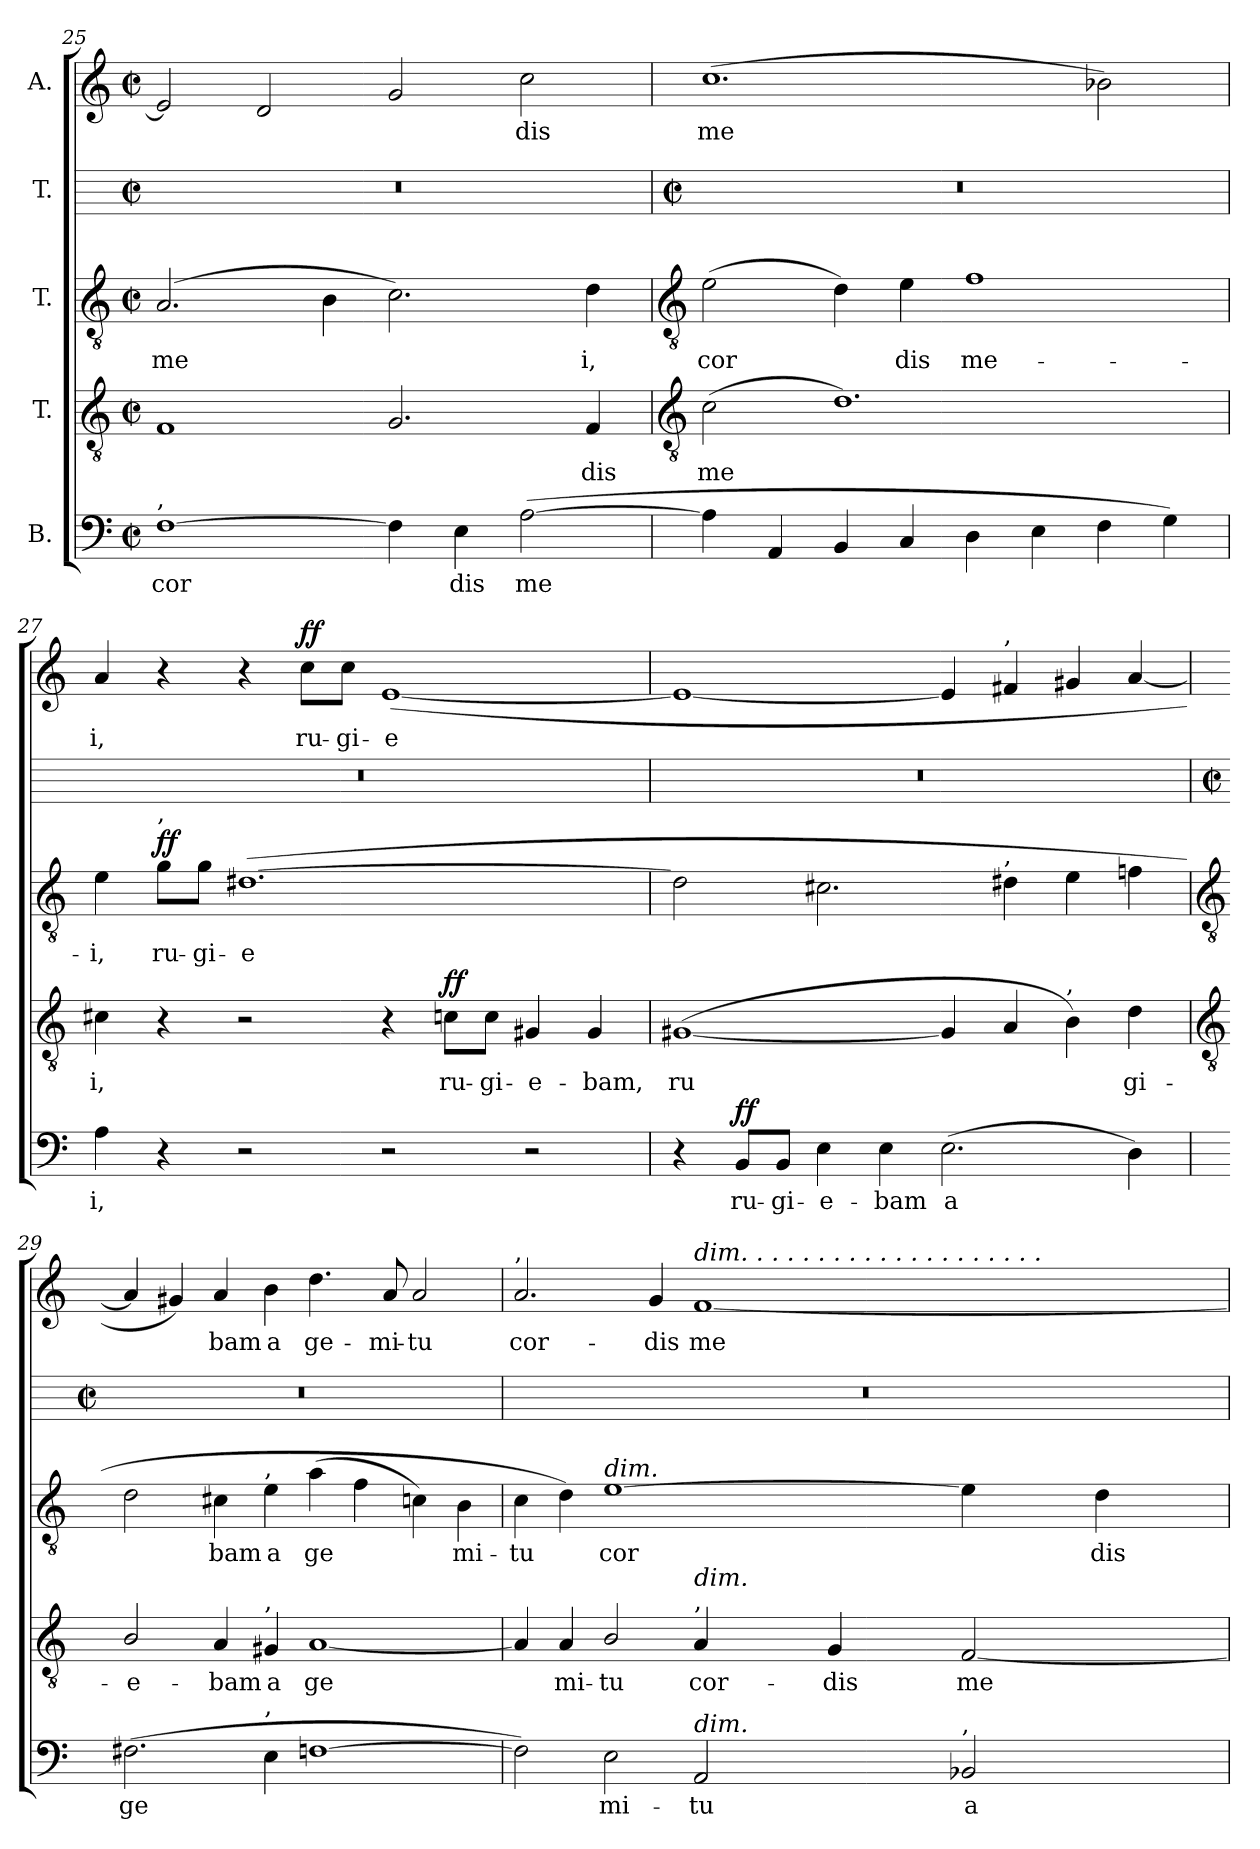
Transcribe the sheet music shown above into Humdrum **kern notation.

**kern	**text	**dynam	**kern	**text	**dynam	**kern	**text	**dynam	**kern	**kern	**text	**dynam
*part5	*part5	*part5	*part4	*part4	*part4	*part3	*part3	*part3	*part2	*part1	*part1	*part1
*staff5	*staff5	*staff5	*staff4	*staff4	*staff4	*staff3	*staff3	*staff3	*staff2	*staff1	*staff1	*staff1
*I"B.	*	*	*I"T.	*	*	*I"T.	*	*	*I"T.	*I"A.	*	*
*clefF4	*	*	*clefGv2	*	*	*clefGv2	*	*	*	*clefG2	*	*
*k[]	*	*	*k[]	*	*	*k[]	*	*	*	*k[]	*	*
*C:	*	*	*C:	*	*	*C:	*	*	*	*C:	*	*
*M4/2	*	*	*M4/2	*	*	*M4/2	*	*	*M4/2	*M4/2	*	*
*met(c|)	*	*	*met(c|)	*	*	*met(c|)	*	*	*met(c|)	*met(c|)	*	*
=25	=25	=25	=25	=25	=25	=25	=25	=25	=25	=25	=25	=25
!LO:TX:a:t=,	!	!	!	!	!	!	!	!	!	!	!	!
!	!LO:LY:b	!	!	!	!	!	!LO:LY:b	!	!	!	!	!
[1F	cor	.	1F	.	.	(>2.A	me	.	0r	2e]	.	.
.	.	.	.	.	.	.	.	.	.	2d	.	.
.	.	.	.	.	.	4B	.	.	.	.	.	.
4F]	.	.	2.G	.	.	2.c)	.	.	.	2g	.	.
!	!LO:LY:b	!	!	!	!	!	!	!	!	!	!	!
4E	dis	.	.	.	.	.	.	.	.	.	.	.
!	!LO:LY:b	!	!	!	!	!	!	!	!	!	!LO:LY:b	!
(>[2A	me	.	.	.	.	.	.	.	.	2cc	dis	.
!	!	!	!	!LO:LY:b	!	!	!LO:LY:b	!	!	!	!	!
.	.	.	4F	dis	.	4d	i,	.	.	.	.	.
!!LO:LB:g=z
=26	=26	=26	=26	=26	=26	=26	=26	=26	=26	=26	=26	=26
*	*	*	*clefGv2	*	*	*clefGv2	*	*	*	*	*	*
*	*	*	*	*	*	*	*	*	*M4/2	*	*	*
*	*	*	*	*	*	*	*	*	*met(c|)	*	*	*
!	!	!	!	!LO:LY:b	!	!	!LO:LY:b	!	!	!	!LO:LY:b	!
4A]	.	.	(>2c	me	.	(>2e	cor	.	0r	(>1.cc	me	.
4AA	.	.	.	.	.	.	.	.	.	.	.	.
4BB	.	.	1.d)	.	.	4d)	.	.	.	.	.	.
!	!	!	!	!	!	!	!LO:LY:b	!	!	!	!	!
4C	.	.	.	.	.	4e	dis	.	.	.	.	.
!	!	!	!	!	!	!	!LO:LY:b	!	!	!	!	!
4D	.	.	.	.	.	1f	me-	.	.	.	.	.
4E	.	.	.	.	.	.	.	.	.	.	.	.
4F	.	.	.	.	.	.	.	.	.	2b-X)	.	.
4G)	.	.	.	.	.	.	.	.	.	.	.	.
=27	=27	=27	=27	=27	=27	=27	=27	=27	=27	=27	=27	=27
!	!LO:LY:b	!	!	!LO:LY:b	!	!	!LO:LY:b	!	!	!	!LO:LY:b	!
4A	i,	.	4c#X	i,	.	4e	-i,	.	0r	4a	i,	.
!	!	!	!	!	!	!LO:TX:a:t=,	!	!	!	!	!	!
!	!	!	!	!	!	!	!LO:LY:b	!LO:DY:a	!	!	!	!
4r	.	.	4r	.	.	8gL	ru-	ff	.	4r	.	.
!	!	!	!	!	!	!	!LO:LY:b	!	!	!	!	!
.	.	.	.	.	.	8gJ	-gi-	.	.	.	.	.
!	!	!	!	!	!	!	!LO:LY:b	!	!	!	!	!
2r	.	.	2r	.	.	(>[1.d#X	-e	.	.	4r	.	.
!	!	!	!	!	!	!	!	!	!	!	!LO:LY:b	!LO:DY:a
.	.	.	.	.	.	.	.	.	.	8ccL	ru-	ff
!	!	!	!	!	!	!	!	!	!	!	!LO:LY:b	!
.	.	.	.	.	.	.	.	.	.	8ccJ	-gi-	.
!	!	!	!	!	!	!	!	!	!	!	!LO:LY:b	!
2r	.	.	4r	.	.	.	.	.	.	(<[1e	-e	.
!	!	!	!	!LO:LY:b	!LO:DY:a	!	!	!	!	!	!	!
.	.	.	8cnL	ru-	ff	.	.	.	.	.	.	.
!	!	!	!	!LO:LY:b	!	!	!	!	!	!	!	!
.	.	.	8cJ	-gi-	.	.	.	.	.	.	.	.
!	!	!	!	!LO:LY:b	!	!	!	!	!	!	!	!
2r	.	.	4G#X	-e-	.	.	.	.	.	.	.	.
!	!	!	!	!LO:LY:b	!	!	!	!	!	!	!	!
.	.	.	4G#	-bam,	.	.	.	.	.	.	.	.
=28	=28	=28	=28	=28	=28	=28	=28	=28	=28	=28	=28	=28
!	!	!	!	!LO:LY:b	!	!	!	!	!	!	!	!
4r	.	.	(<[1G#X	ru	.	2d#]	.	.	0r	1e_	.	.
!	!LO:LY:b	!LO:DY:a	!	!	!	!	!	!	!	!	!	!
8BBL	ru-	ff	.	.	.	.	.	.	.	.	.	.
!	!LO:LY:b	!	!	!	!	!	!	!	!	!	!	!
8BBJ	-gi-	.	.	.	.	.	.	.	.	.	.	.
!	!LO:LY:b	!	!	!	!	!	!	!	!	!	!	!
4E	-e-	.	.	.	.	2.c#X	.	.	.	.	.	.
!	!LO:LY:b	!	!	!	!	!	!	!	!	!	!	!
4E	-bam	.	.	.	.	.	.	.	.	.	.	.
!	!LO:LY:b	!	!	!	!	!	!	!	!	!	!	!
(>2.E	a	.	4G#]	.	.	.	.	.	.	4e]	.	.
!	!	!	!	!	!	!	!	!	!	!LO:TX:a:t=,	!	!
!	!	!	!	!	!	!LO:TX:a:t=,	!	!	!	!	!	!
.	.	.	4A	.	.	4d#	.	.	.	4f#X	.	.
!	!	!	!LO:TX:a:t=,	!	!	!	!	!	!	!	!	!
.	.	.	4B)	.	.	4e	.	.	.	4g#X	.	.
!	!	!	!	!LO:LY:b	!	!	!	!	!	!	!	!
4D)	.	.	4d	gi-	.	4fn	.	.	.	[4a	.	.
!!LO:LB:g=z
=29	=29	=29	=29	=29	=29	=29	=29	=29	=29	=29	=29	=29
*	*	*	*clefGv2	*	*	*clefGv2	*	*	*	*	*	*
*	*	*	*	*	*	*	*	*	*M4/2	*	*	*
*	*	*	*	*	*	*	*	*	*met(c|)	*	*	*
!	!LO:LY:b	!	!	!LO:LY:b	!	!	!	!	!	!	!	!
(>2.F#X	ge	.	2B/	-e-	.	2d	.	.	0r	4a]	.	.
.	.	.	.	.	.	.	.	.	.	4g#X)	.	.
!	!	!	!	!LO:LY:b	!	!	!LO:LY:b	!	!	!	!LO:LY:b	!
.	.	.	4A	-bam	.	4c#X	bam	.	.	4a	bam	.
!	!	!	!	!	!	!LO:TX:a:t=,	!	!	!	!	!	!
!	!	!	!LO:TX:a:t=,	!	!	!	!	!	!	!	!	!
!LO:TX:a:t=,	!	!	!	!	!	!	!	!	!	!	!	!
!	!	!	!	!LO:LY:b	!	!	!LO:LY:b	!	!	!	!LO:LY:b	!
4E	.	.	4G#X	a	.	4e	a	.	.	4b	a	.
!	!	!	!	!LO:LY:b	!	!	!LO:LY:b	!	!	!	!LO:LY:b	!
[1Fn	.	.	[1A	ge	.	(>4a	ge	.	.	4.dd	ge-	.
.	.	.	.	.	.	4f	.	.	.	.	.	.
!	!	!	!	!	!	!	!	!	!	!	!LO:LY:b	!
.	.	.	.	.	.	.	.	.	.	8a	-mi-	.
!	!	!	!	!	!	!	!	!	!	!	!LO:LY:b	!
.	.	.	.	.	.	4cn)	.	.	.	2a	-tu	.
!	!	!	!	!	!	!	!LO:LY:b	!	!	!	!	!
.	.	.	.	.	.	4B	mi-	.	.	.	.	.
=30	=30	=30	=30	=30	=30	=30	=30	=30	=30	=30	=30	=30
!	!	!	!	!	!	!	!	!	!	!LO:TX:a:t=,	!	!
!	!	!	!	!	!	!	!LO:LY:b	!	!	!	!LO:LY:b	!
2F])	.	.	4A]	.	.	4c	-tu	.	0r	2.a	cor-	.
!	!	!	!	!LO:LY:b	!	!	!	!	!	!	!	!
.	.	.	4A	mi-	.	4d)	.	.	.	.	.	.
!	!	!	!	!	!	!LO:TX:a:i:t=dim.	!	!	!	!	!	!
!	!LO:LY:b	!	!	!LO:LY:b	!	!	!LO:LY:b	!	!	!	!	!
2E	mi-	.	2B/	-tu	.	[1e	cor	.	.	.	.	.
!	!	!	!	!	!	!	!	!	!	!	!LO:LY:b	!
.	.	.	.	.	.	.	.	.	.	4g	-dis	.
!	!	!	!	!	!	!	!	!	!	!LO:TX:a:i:t=dim.   .   .   .   .   .   .   .   .   .   .   .   .   .   .   .   .   .   .   .	!	!
!	!	!	!LO:TX:a:t=,	!	!	!	!	!	!	!	!	!
!	!	!	!LO:TX:a:i:t=dim.	!	!	!	!	!	!	!	!	!
!LO:TX:a:i:t=dim.	!	!	!	!	!	!	!	!	!	!	!	!
!	!LO:LY:b	!	!	!LO:LY:b	!	!	!	!	!	!	!LO:LY:b	!
2AA	-tu	.	4A	cor-	.	.	.	.	.	[1f	me	.
!	!	!	!	!LO:LY:b	!	!	!	!	!	!	!	!
.	.	.	4G	-dis	.	.	.	.	.	.	.	.
!LO:TX:a:t=,	!	!	!	!	!	!	!	!	!	!	!	!
!	!LO:LY:b	!	!	!LO:LY:b	!	!	!	!	!	!	!	!
2BB-X	a	.	[2F	me	.	4e]	.	.	.	.	.	.
!	!	!	!	!	!	!	!LO:LY:b	!	!	!	!	!
.	.	.	.	.	.	4d	dis	.	.	.	.	.
=	=	=	=	=	=	=	=	=	=	=	=	=
*-	*-	*-	*-	*-	*-	*-	*-	*-	*-	*-	*-	*-
